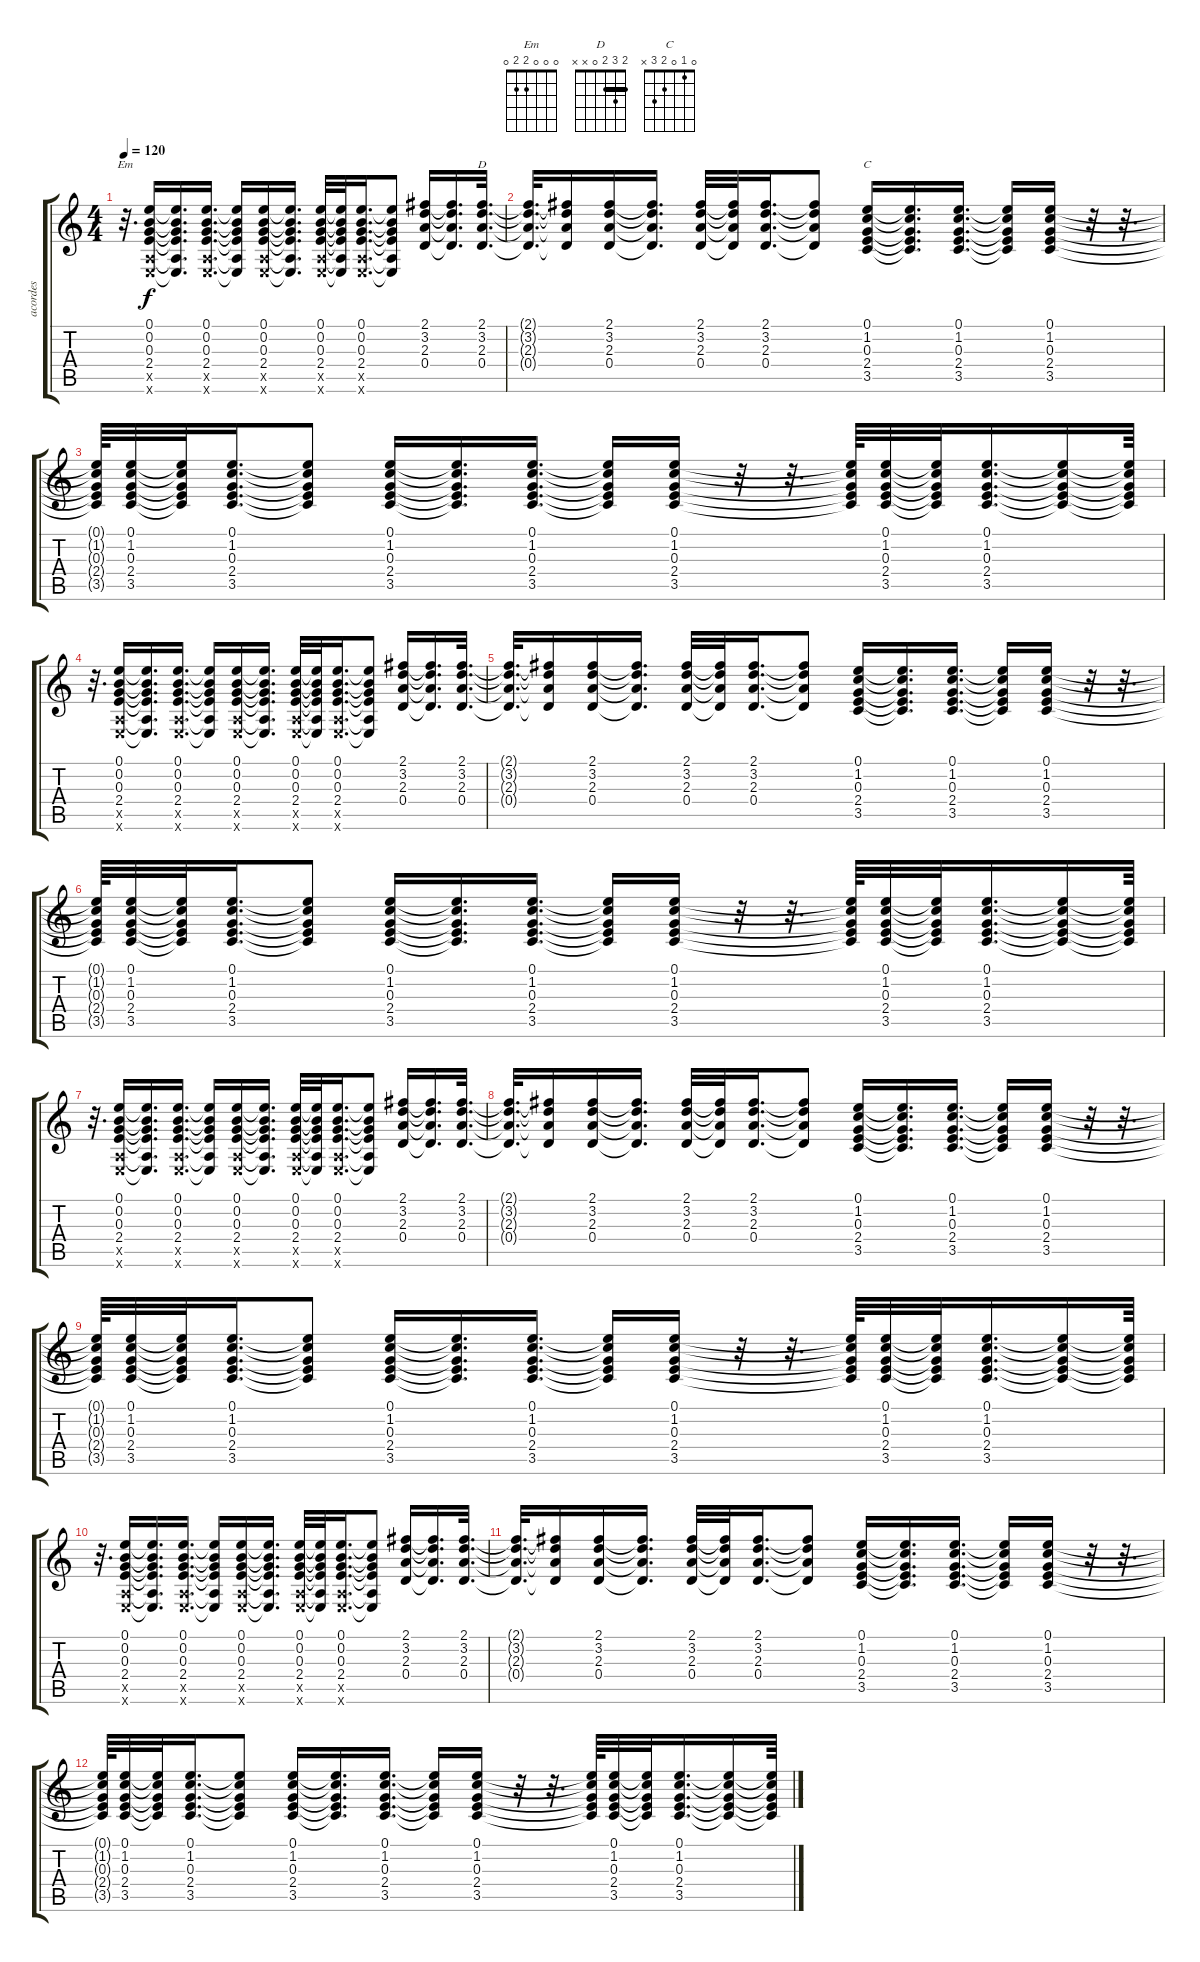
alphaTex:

\track ("acordes" "acordes") {instrument distortionguitar}
\staff {score tabs}
\tuning (E4 B3 G3 D3 A2 E2) {hide}
\chord ("Em" 0 0 0 2 2 0)
\chord ("D" 2 3 2 0 x x) {barre 2}
\chord ("C" 0 1 0 2 3 x)
\ts (4 4)
\tempo 120
\clef g2
\ks c
r.32{d ch "Em" dy f} (0.1 0.2 0.3 2.4 0.5{x} 0.6{x}).16 (0.1{t} 0.2{t} 0.3{t} 2.4{t} 0.5{t} 0.6{t}).16{d} (0.1 0.2 0.3 2.4 0.5{x} 0.6{x}).16{d} (0.1{t} 0.2{t} 0.3{t} 2.4{t} 0.5{t} 0.6{t}).16 (0.1 0.2 0.3 2.4 0.5{x} 0.6{x}).16 (0.1{t} 0.2{t} 0.3{t} 2.4{t} 0.5{t} 0.6{t}).16{d} (0.1 0.2 0.3 2.4 0.5{x} 0.6{x}).32 (0.1{t} 0.2{t} 0.3{t} 2.4{t} 0.5{t} 0.6{t}).32 (0.1 0.2 0.3 2.4 0.5{x} 0.6{x}).16{d} (0.1{t} 0.2{t} 0.3{t} 2.4{t} 0.5{t} 0.6{t}).8 (2.1 3.2 2.3 0.4).16 (2.1{t} 3.2{t} 2.3{t} 0.4{t}).16{d} (2.1 3.2 2.3 0.4).32{d ch "D"} |
(2.1{t} 3.2{t} 2.3{t} 0.4{t}).32{d} (2.1{t} 3.2{t} 2.3{t} 0.4{t}).16 (2.1 3.2 2.3 0.4).16 (2.1{t} 3.2{t} 2.3{t} 0.4{t}).16{d} (2.1 3.2 2.3 0.4).32 (2.1{t} 3.2{t} 2.3{t} 0.4{t}).32 (2.1 3.2 2.3 0.4).16{d} (2.1{t} 3.2{t} 2.3{t} 0.4{t}).8 (0.1 1.2 0.3 2.4 3.5).16{ch "C"} (0.1{t} 1.2{t} 0.3{t} 2.4{t} 3.5{t}).16{d} (0.1 1.2 0.3 2.4 3.5).16{d} (0.1{t} 1.2{t} 0.3{t} 2.4{t} 3.5{t}).16 (0.1 1.2 0.3 2.4 3.5).16 r.32 r.32{d} |
(0.1{t} 1.2{t} 0.3{t} 2.4{t} 3.5{t}).64 (0.1 1.2 0.3 2.4 3.5).32 (0.1{t} 1.2{t} 0.3{t} 2.4{t} 3.5{t}).32 (0.1 1.2 0.3 2.4 3.5).16{d} (0.1{t} 1.2{t} 0.3{t} 2.4{t} 3.5{t}).8 (0.1 1.2 0.3 2.4 3.5).16 (0.1{t} 1.2{t} 0.3{t} 2.4{t} 3.5{t}).16{d} (0.1 1.2 0.3 2.4 3.5).16{d} (0.1{t} 1.2{t} 0.3{t} 2.4{t} 3.5{t}).16 (0.1 1.2 0.3 2.4 3.5).16 r.32 r.32{d} (0.1{t} 1.2{t} 0.3{t} 2.4{t} 3.5{t}).64 (0.1 1.2 0.3 2.4 3.5).32 (0.1{t} 1.2{t} 0.3{t} 2.4{t} 3.5{t}).32 (0.1 1.2 0.3 2.4 3.5).16{d} (0.1{t} 1.2{t} 0.3{t} 2.4{t} 3.5{t}).16 (0.1{t} 1.2{t} 0.3{t} 2.4{t} 3.5{t}).64 |
r.32{d} (0.1 0.2 0.3 2.4 0.5{x} 0.6{x}).16 (0.1{t} 0.2{t} 0.3{t} 2.4{t} 0.5{t} 0.6{t}).16{d} (0.1 0.2 0.3 2.4 0.5{x} 0.6{x}).16{d} (0.1{t} 0.2{t} 0.3{t} 2.4{t} 0.5{t} 0.6{t}).16 (0.1 0.2 0.3 2.4 0.5{x} 0.6{x}).16 (0.1{t} 0.2{t} 0.3{t} 2.4{t} 0.5{t} 0.6{t}).16{d} (0.1 0.2 0.3 2.4 0.5{x} 0.6{x}).32 (0.1{t} 0.2{t} 0.3{t} 2.4{t} 0.5{t} 0.6{t}).32 (0.1 0.2 0.3 2.4 0.5{x} 0.6{x}).16{d} (0.1{t} 0.2{t} 0.3{t} 2.4{t} 0.5{t} 0.6{t}).8 (2.1 3.2 2.3 0.4).16 (2.1{t} 3.2{t} 2.3{t} 0.4{t}).16{d} (2.1 3.2 2.3 0.4).32{d} |
(2.1{t} 3.2{t} 2.3{t} 0.4{t}).32{d} (2.1{t} 3.2{t} 2.3{t} 0.4{t}).16 (2.1 3.2 2.3 0.4).16 (2.1{t} 3.2{t} 2.3{t} 0.4{t}).16{d} (2.1 3.2 2.3 0.4).32 (2.1{t} 3.2{t} 2.3{t} 0.4{t}).32 (2.1 3.2 2.3 0.4).16{d} (2.1{t} 3.2{t} 2.3{t} 0.4{t}).8 (0.1 1.2 0.3 2.4 3.5).16 (0.1{t} 1.2{t} 0.3{t} 2.4{t} 3.5{t}).16{d} (0.1 1.2 0.3 2.4 3.5).16{d} (0.1{t} 1.2{t} 0.3{t} 2.4{t} 3.5{t}).16 (0.1 1.2 0.3 2.4 3.5).16 r.32 r.32{d} |
(0.1{t} 1.2{t} 0.3{t} 2.4{t} 3.5{t}).64 (0.1 1.2 0.3 2.4 3.5).32 (0.1{t} 1.2{t} 0.3{t} 2.4{t} 3.5{t}).32 (0.1 1.2 0.3 2.4 3.5).16{d} (0.1{t} 1.2{t} 0.3{t} 2.4{t} 3.5{t}).8 (0.1 1.2 0.3 2.4 3.5).16 (0.1{t} 1.2{t} 0.3{t} 2.4{t} 3.5{t}).16{d} (0.1 1.2 0.3 2.4 3.5).16{d} (0.1{t} 1.2{t} 0.3{t} 2.4{t} 3.5{t}).16 (0.1 1.2 0.3 2.4 3.5).16 r.32 r.32{d} (0.1{t} 1.2{t} 0.3{t} 2.4{t} 3.5{t}).64 (0.1 1.2 0.3 2.4 3.5).32 (0.1{t} 1.2{t} 0.3{t} 2.4{t} 3.5{t}).32 (0.1 1.2 0.3 2.4 3.5).16{d} (0.1{t} 1.2{t} 0.3{t} 2.4{t} 3.5{t}).16 (0.1{t} 1.2{t} 0.3{t} 2.4{t} 3.5{t}).64 |
r.32{d} (0.1 0.2 0.3 2.4 0.5{x} 0.6{x}).16 (0.1{t} 0.2{t} 0.3{t} 2.4{t} 0.5{t} 0.6{t}).16{d} (0.1 0.2 0.3 2.4 0.5{x} 0.6{x}).16{d} (0.1{t} 0.2{t} 0.3{t} 2.4{t} 0.5{t} 0.6{t}).16 (0.1 0.2 0.3 2.4 0.5{x} 0.6{x}).16 (0.1{t} 0.2{t} 0.3{t} 2.4{t} 0.5{t} 0.6{t}).16{d} (0.1 0.2 0.3 2.4 0.5{x} 0.6{x}).32 (0.1{t} 0.2{t} 0.3{t} 2.4{t} 0.5{t} 0.6{t}).32 (0.1 0.2 0.3 2.4 0.5{x} 0.6{x}).16{d} (0.1{t} 0.2{t} 0.3{t} 2.4{t} 0.5{t} 0.6{t}).8 (2.1 3.2 2.3 0.4).16 (2.1{t} 3.2{t} 2.3{t} 0.4{t}).16{d} (2.1 3.2 2.3 0.4).32{d} |
(2.1{t} 3.2{t} 2.3{t} 0.4{t}).32{d} (2.1{t} 3.2{t} 2.3{t} 0.4{t}).16 (2.1 3.2 2.3 0.4).16 (2.1{t} 3.2{t} 2.3{t} 0.4{t}).16{d} (2.1 3.2 2.3 0.4).32 (2.1{t} 3.2{t} 2.3{t} 0.4{t}).32 (2.1 3.2 2.3 0.4).16{d} (2.1{t} 3.2{t} 2.3{t} 0.4{t}).8 (0.1 1.2 0.3 2.4 3.5).16 (0.1{t} 1.2{t} 0.3{t} 2.4{t} 3.5{t}).16{d} (0.1 1.2 0.3 2.4 3.5).16{d} (0.1{t} 1.2{t} 0.3{t} 2.4{t} 3.5{t}).16 (0.1 1.2 0.3 2.4 3.5).16 r.32 r.32{d} |
(0.1{t} 1.2{t} 0.3{t} 2.4{t} 3.5{t}).64 (0.1 1.2 0.3 2.4 3.5).32 (0.1{t} 1.2{t} 0.3{t} 2.4{t} 3.5{t}).32 (0.1 1.2 0.3 2.4 3.5).16{d} (0.1{t} 1.2{t} 0.3{t} 2.4{t} 3.5{t}).8 (0.1 1.2 0.3 2.4 3.5).16 (0.1{t} 1.2{t} 0.3{t} 2.4{t} 3.5{t}).16{d} (0.1 1.2 0.3 2.4 3.5).16{d} (0.1{t} 1.2{t} 0.3{t} 2.4{t} 3.5{t}).16 (0.1 1.2 0.3 2.4 3.5).16 r.32 r.32{d} (0.1{t} 1.2{t} 0.3{t} 2.4{t} 3.5{t}).64 (0.1 1.2 0.3 2.4 3.5).32 (0.1{t} 1.2{t} 0.3{t} 2.4{t} 3.5{t}).32 (0.1 1.2 0.3 2.4 3.5).16{d} (0.1{t} 1.2{t} 0.3{t} 2.4{t} 3.5{t}).16 (0.1{t} 1.2{t} 0.3{t} 2.4{t} 3.5{t}).64 |
r.32{d} (0.1 0.2 0.3 2.4 0.5{x} 0.6{x}).16 (0.1{t} 0.2{t} 0.3{t} 2.4{t} 0.5{t} 0.6{t}).16{d} (0.1 0.2 0.3 2.4 0.5{x} 0.6{x}).16{d} (0.1{t} 0.2{t} 0.3{t} 2.4{t} 0.5{t} 0.6{t}).16 (0.1 0.2 0.3 2.4 0.5{x} 0.6{x}).16 (0.1{t} 0.2{t} 0.3{t} 2.4{t} 0.5{t} 0.6{t}).16{d} (0.1 0.2 0.3 2.4 0.5{x} 0.6{x}).32 (0.1{t} 0.2{t} 0.3{t} 2.4{t} 0.5{t} 0.6{t}).32 (0.1 0.2 0.3 2.4 0.5{x} 0.6{x}).16{d} (0.1{t} 0.2{t} 0.3{t} 2.4{t} 0.5{t} 0.6{t}).8 (2.1 3.2 2.3 0.4).16 (2.1{t} 3.2{t} 2.3{t} 0.4{t}).16{d} (2.1 3.2 2.3 0.4).32{d} |
(2.1{t} 3.2{t} 2.3{t} 0.4{t}).32{d} (2.1{t} 3.2{t} 2.3{t} 0.4{t}).16 (2.1 3.2 2.3 0.4).16 (2.1{t} 3.2{t} 2.3{t} 0.4{t}).16{d} (2.1 3.2 2.3 0.4).32 (2.1{t} 3.2{t} 2.3{t} 0.4{t}).32 (2.1 3.2 2.3 0.4).16{d} (2.1{t} 3.2{t} 2.3{t} 0.4{t}).8 (0.1 1.2 0.3 2.4 3.5).16 (0.1{t} 1.2{t} 0.3{t} 2.4{t} 3.5{t}).16{d} (0.1 1.2 0.3 2.4 3.5).16{d} (0.1{t} 1.2{t} 0.3{t} 2.4{t} 3.5{t}).16 (0.1 1.2 0.3 2.4 3.5).16 r.32 r.32{d} |
(0.1{t} 1.2{t} 0.3{t} 2.4{t} 3.5{t}).64 (0.1 1.2 0.3 2.4 3.5).32 (0.1{t} 1.2{t} 0.3{t} 2.4{t} 3.5{t}).32 (0.1 1.2 0.3 2.4 3.5).16{d} (0.1{t} 1.2{t} 0.3{t} 2.4{t} 3.5{t}).8 (0.1 1.2 0.3 2.4 3.5).16 (0.1{t} 1.2{t} 0.3{t} 2.4{t} 3.5{t}).16{d} (0.1 1.2 0.3 2.4 3.5).16{d} (0.1{t} 1.2{t} 0.3{t} 2.4{t} 3.5{t}).16 (0.1 1.2 0.3 2.4 3.5).16 r.32 r.32{d} (0.1{t} 1.2{t} 0.3{t} 2.4{t} 3.5{t}).64 (0.1 1.2 0.3 2.4 3.5).32 (0.1{t} 1.2{t} 0.3{t} 2.4{t} 3.5{t}).32 (0.1 1.2 0.3 2.4 3.5).16{d} (0.1{t} 1.2{t} 0.3{t} 2.4{t} 3.5{t}).16 (0.1{t} 1.2{t} 0.3{t} 2.4{t} 3.5{t}).64
